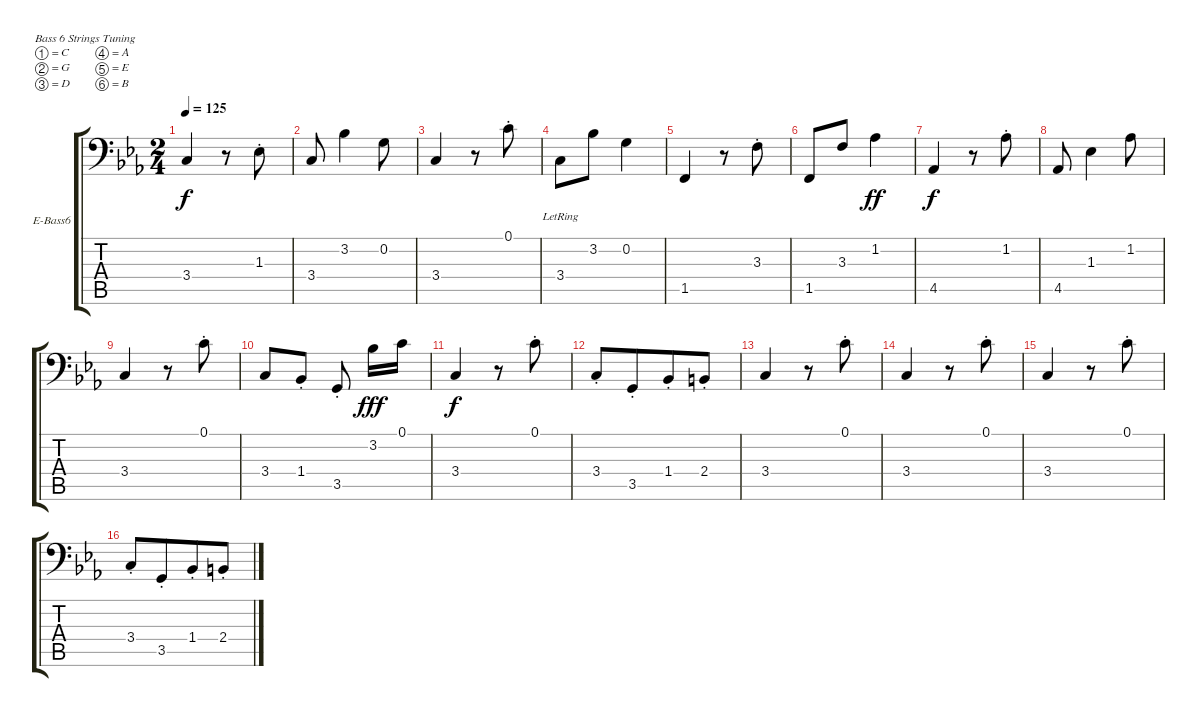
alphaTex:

\bracketExtendMode groupsimilarinstruments
\firstSystemTrackNameOrientation horizontal
\otherSystemsTrackNameOrientation horizontal
\track ("Бас" "E-Bass6") {instrument electricbassfinger}
\staff {score tabs}
\tuning (C3 G2 D2 A1 E1 B0)
\ts (2 4)
\tempo 125
\clef f4
\ks cminor
3.4.4{dy f} r.8 1.3{st}.8 |
3.4.8 3.2.4 0.2.8 |
3.4.4 r.8 0.1{st}.8 |
3.4{lr}.8 3.2.8 0.2.4 |
1.5.4 r.8 3.3{st}.8 |
1.5.8 3.3.8 1.2.4{dy ff} |
4.5.4{dy f} r.8 1.2{st}.8 |
4.5.8 1.3.4 1.2.8 |
3.4.4 r.8 0.1{st}.8 |
3.4.8 1.4{st}.8 3.5{st}.8{beam split} 3.2.16{dy fff} 0.1.16 |
3.4.4{dy f} r.8 0.1{st}.8 |
3.4{st}.8 3.5{st}.8{beam merge} 1.4{st}.8 2.4{st}.8 |
3.4.4 r.8 0.1{st}.8 |
3.4.4 r.8 0.1{st}.8 |
3.4.4 r.8 0.1{st}.8 |
3.4{st}.8 3.5{st}.8{beam merge} 1.4{st}.8 2.4{st}.8
